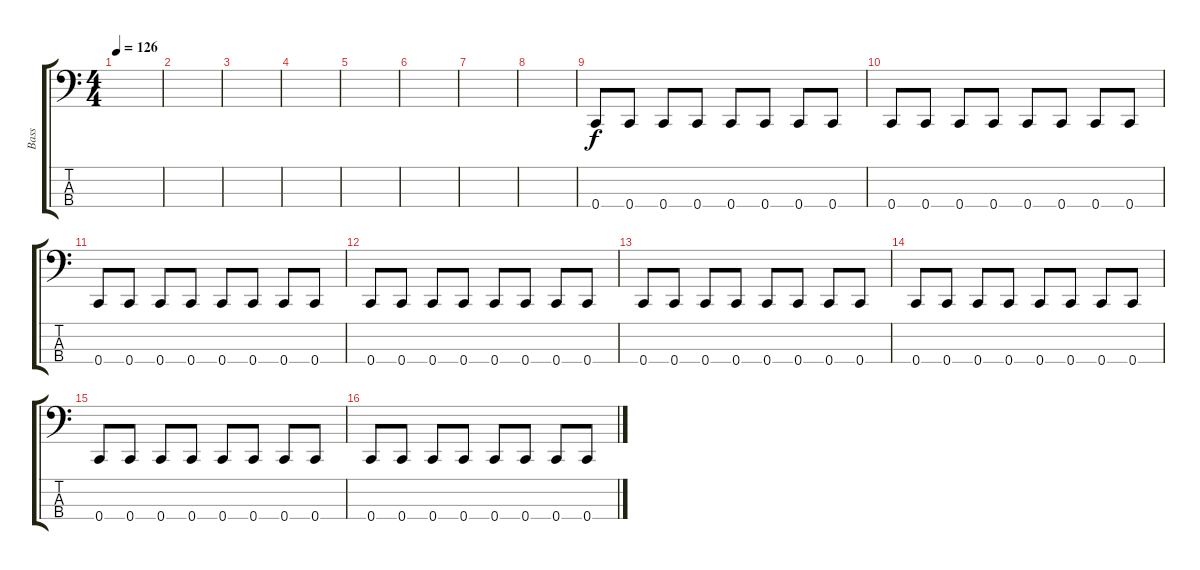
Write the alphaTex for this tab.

\track ("Bass" "Bass") {instrument electricbassfinger}
\staff {score tabs}
\tuning (F2 C2 G1 C1) {hide}
\ts (4 4)
\tempo 126
\clef f4
\ks c
|
|
|
|
|
|
|
|
0.4.8{instrument electricbasspick} 0.4.8 0.4.8 0.4.8 0.4.8 0.4.8 0.4.8 0.4.8 |
0.4.8 0.4.8 0.4.8 0.4.8 0.4.8 0.4.8 0.4.8 0.4.8 |
0.4.8{instrument electricbasspick} 0.4.8 0.4.8 0.4.8 0.4.8 0.4.8 0.4.8 0.4.8 |
0.4.8 0.4.8 0.4.8 0.4.8 0.4.8 0.4.8 0.4.8 0.4.8 |
0.4.8{instrument electricbasspick} 0.4.8 0.4.8 0.4.8 0.4.8 0.4.8 0.4.8 0.4.8 |
0.4.8 0.4.8 0.4.8 0.4.8 0.4.8 0.4.8 0.4.8 0.4.8 |
0.4.8{instrument electricbasspick} 0.4.8 0.4.8 0.4.8 0.4.8 0.4.8 0.4.8 0.4.8 |
0.4.8 0.4.8 0.4.8 0.4.8 0.4.8 0.4.8 0.4.8 0.4.8
